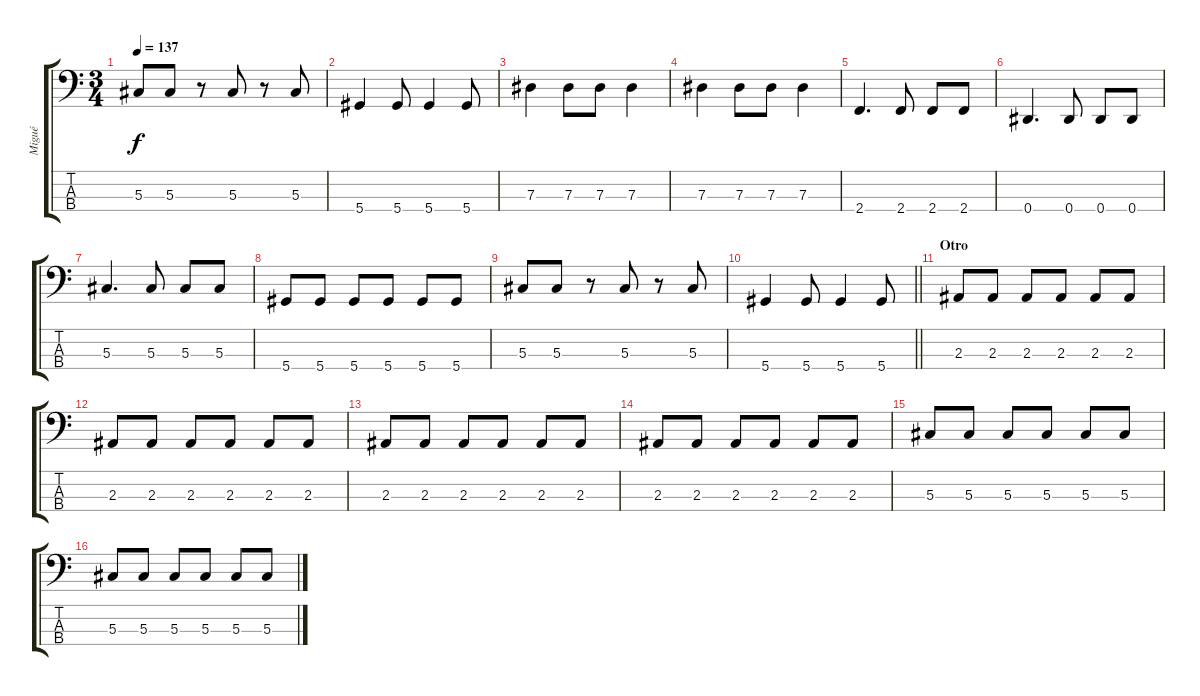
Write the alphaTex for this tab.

\track ("Migué" "Migué") {instrument electricbassfinger}
\staff {score tabs}
\tuning (Gb2 Db2 Ab1 Eb1) {hide}
\ts (3 4)
\tempo 137
\clef f4
\ks c
5.3.8{dy f} 5.3.8 r.8 5.3.8 r.8 5.3.8 |
5.4.4 5.4.8 5.4.4 5.4.8 |
7.3.4 7.3.8 7.3.8 7.3.4 |
7.3.4 7.3.8 7.3.8 7.3.4 |
2.4.4{d} 2.4.8 2.4.8 2.4.8 |
0.4.4{d} 0.4.8 0.4.8 0.4.8 |
5.3.4{d} 5.3.8 5.3.8 5.3.8 |
5.4.8 5.4.8 5.4.8 5.4.8 5.4.8 5.4.8 |
5.3.8 5.3.8 r.8 5.3.8 r.8 5.3.8 |
\barLineRight lightlight
5.4.4 5.4.8 5.4.4 5.4.8 |
\section ("" "Otro")
2.3.8 2.3.8 2.3.8 2.3.8 2.3.8 2.3.8 |
2.3.8 2.3.8 2.3.8 2.3.8 2.3.8 2.3.8 |
2.3.8 2.3.8 2.3.8 2.3.8 2.3.8 2.3.8 |
2.3.8 2.3.8 2.3.8 2.3.8 2.3.8 2.3.8 |
5.3.8 5.3.8 5.3.8 5.3.8 5.3.8 5.3.8 |
5.3.8 5.3.8 5.3.8 5.3.8 5.3.8 5.3.8
